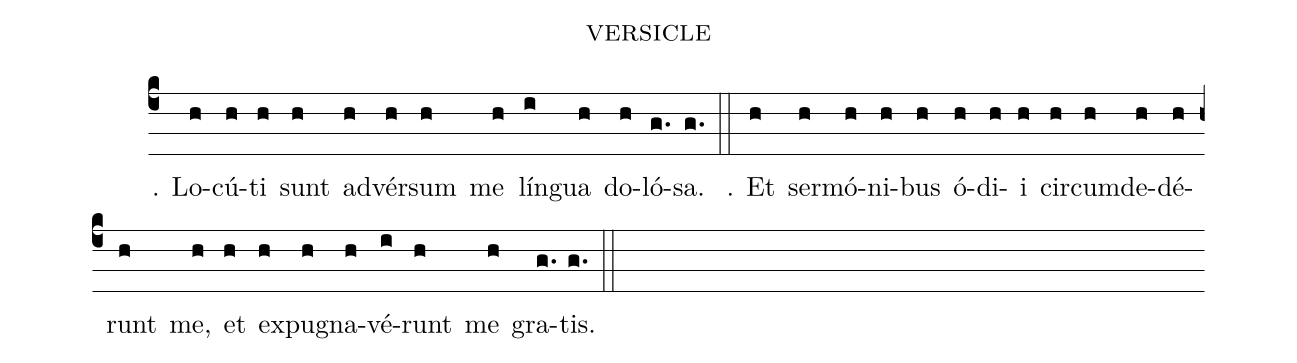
name: versicle;
%%
(c4) ℣. L{o}(h)cú(h)ti(h) sunt(h) ad(h)vér(h)sum(h) me(h) lín(i)gua(h) do(h)ló(g.)sa.(g.) (::)
℟. Et(h) ser(h)mó(h)ni(h)bus(h) ó(h)di(h)i(h) cir(h)cum(h)de(h)dé(h)runt(h) me,(h) et(h) ex(h)pu(h)gna(h)vé(i)runt(h) me(h) gra(g.)tis.(g.) (::)
